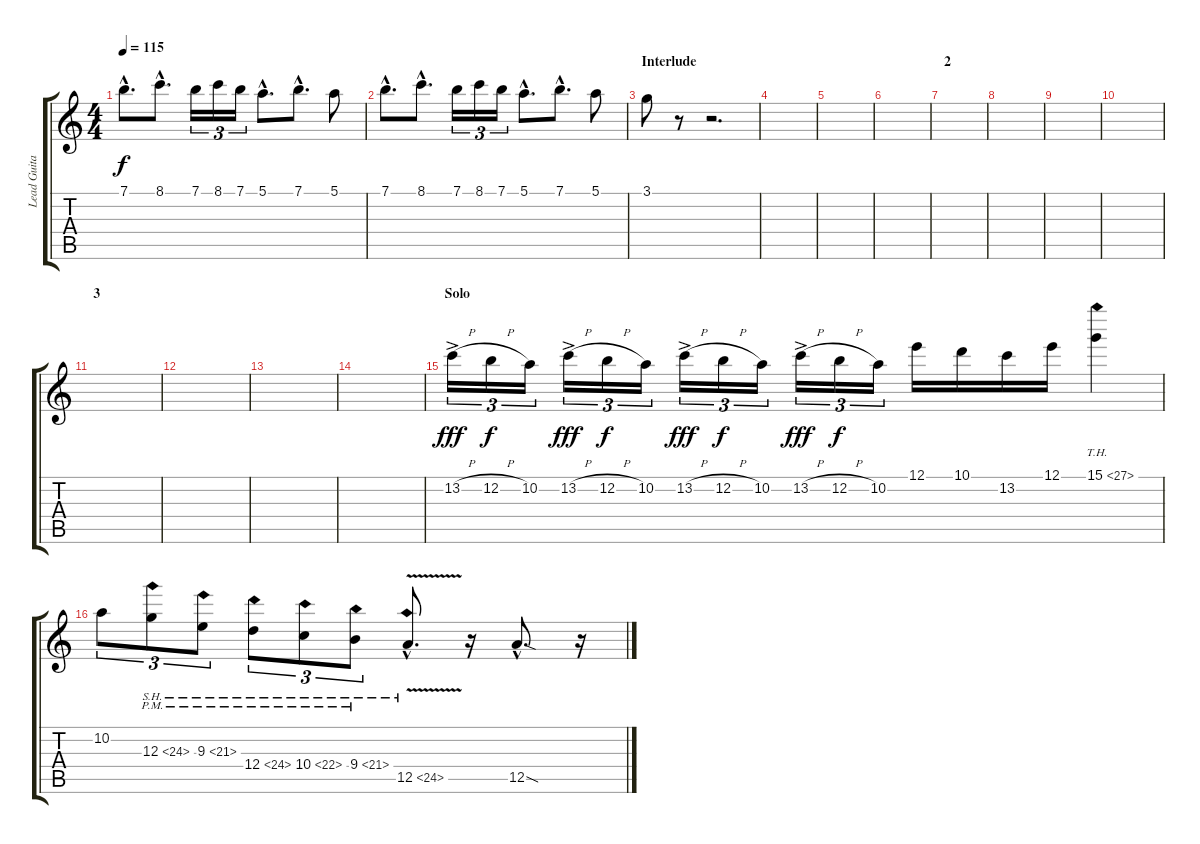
\track ("Lead Guitar" "Lead Guita") {instrument distortionguitar}
\staff {score tabs}
\tuning (E4 B3 G3 D3 A2 E2) {hide}
\ts (4 4)
\tempo 115
\clef g2
\ks c
7.1{hac}.8{d dy f volume 13 balance 8 instrument distortionguitar} 8.1{hac}.8{d} 7.1.16{tu (3 2)} 8.1.16{tu (3 2)} 7.1.16{tu (3 2)} 5.1{hac}.8{d} 7.1{hac}.8{d} 5.1.8 |
7.1{hac}.8{d} 8.1{hac}.8{d} 7.1.16{tu (3 2)} 8.1.16{tu (3 2)} 7.1.16{tu (3 2)} 5.1{hac}.8{d} 7.1{hac}.8{d} 5.1.8 |
\section ("" "Interlude")
3.1.8 r.8 r.2{d} |
|
|
|
\section ("" "2")
|
|
|
|
\section ("" "3")
|
|
|
|
\section ("" "Solo")
13.2{h ac}.16{tu (3 2) dy fff} 12.2{h}.16{tu (3 2) dy f} 10.2.16{tu (3 2)} 13.2{h ac}.16{tu (3 2) dy fff} 12.2{h}.16{tu (3 2) dy f} 10.2.16{tu (3 2)} 13.2{h ac}.16{tu (3 2) dy fff} 12.2{h}.16{tu (3 2) dy f} 10.2.16{tu (3 2)} 13.2{h ac}.16{tu (3 2) dy fff} 12.2{h}.16{tu (3 2) dy f} 10.2.16{tu (3 2)} 12.1.16 10.1.16 13.2.16 12.1.16 15.1{th 12}.4 |
10.2.8{tu (3 2)} 12.3{sh 12 pm}.8{tu (3 2)} 9.3{sh 12 pm}.8{tu (3 2)} 12.4{sh 12 pm}.8{tu (3 2)} 10.4{sh 12 pm}.8{tu (3 2)} 9.4{sh 12 pm}.8{tu (3 2)} 12.5{sh 12 v hac}.8{d} r.16 12.5{sod hac}.8{d} r.16
